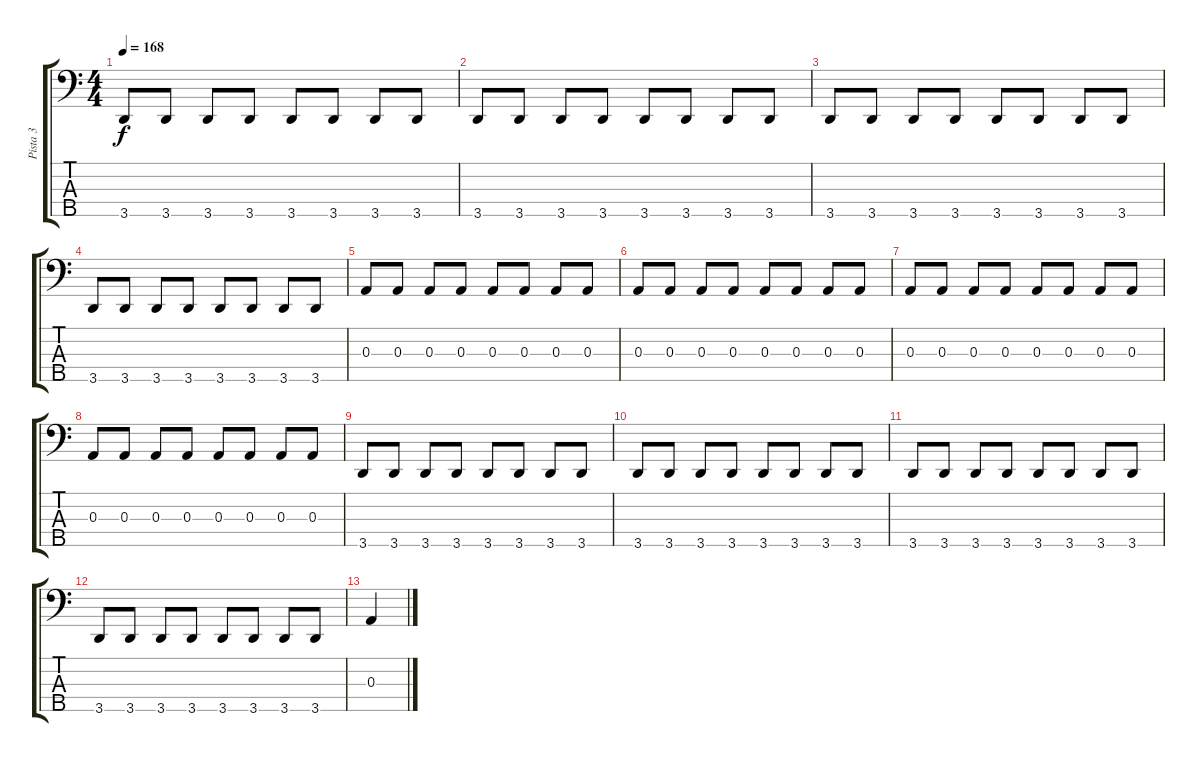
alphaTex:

\track ("Pista 3" "Pista 3") {instrument electricbassfinger}
\staff {score tabs}
\tuning (G2 D2 A1 E1 B0) {hide}
\ts (4 4)
\tempo 168
\clef f4
\ks c
3.5.8{dy f} 3.5.8 3.5.8 3.5.8 3.5.8 3.5.8 3.5.8 3.5.8 |
3.5.8 3.5.8 3.5.8 3.5.8 3.5.8 3.5.8 3.5.8 3.5.8 |
3.5.8 3.5.8 3.5.8 3.5.8 3.5.8 3.5.8 3.5.8 3.5.8 |
3.5.8 3.5.8 3.5.8 3.5.8 3.5.8 3.5.8 3.5.8 3.5.8 |
0.3.8 0.3.8 0.3.8 0.3.8 0.3.8 0.3.8 0.3.8 0.3.8 |
0.3.8 0.3.8 0.3.8 0.3.8 0.3.8 0.3.8 0.3.8 0.3.8 |
0.3.8 0.3.8 0.3.8 0.3.8 0.3.8 0.3.8 0.3.8 0.3.8 |
0.3.8 0.3.8 0.3.8 0.3.8 0.3.8 0.3.8 0.3.8 0.3.8 |
3.5.8 3.5.8 3.5.8 3.5.8 3.5.8 3.5.8 3.5.8 3.5.8 |
3.5.8 3.5.8 3.5.8 3.5.8 3.5.8 3.5.8 3.5.8 3.5.8 |
3.5.8 3.5.8 3.5.8 3.5.8 3.5.8 3.5.8 3.5.8 3.5.8 |
3.5.8 3.5.8 3.5.8 3.5.8 3.5.8 3.5.8 3.5.8 3.5.8 |
0.3.4
